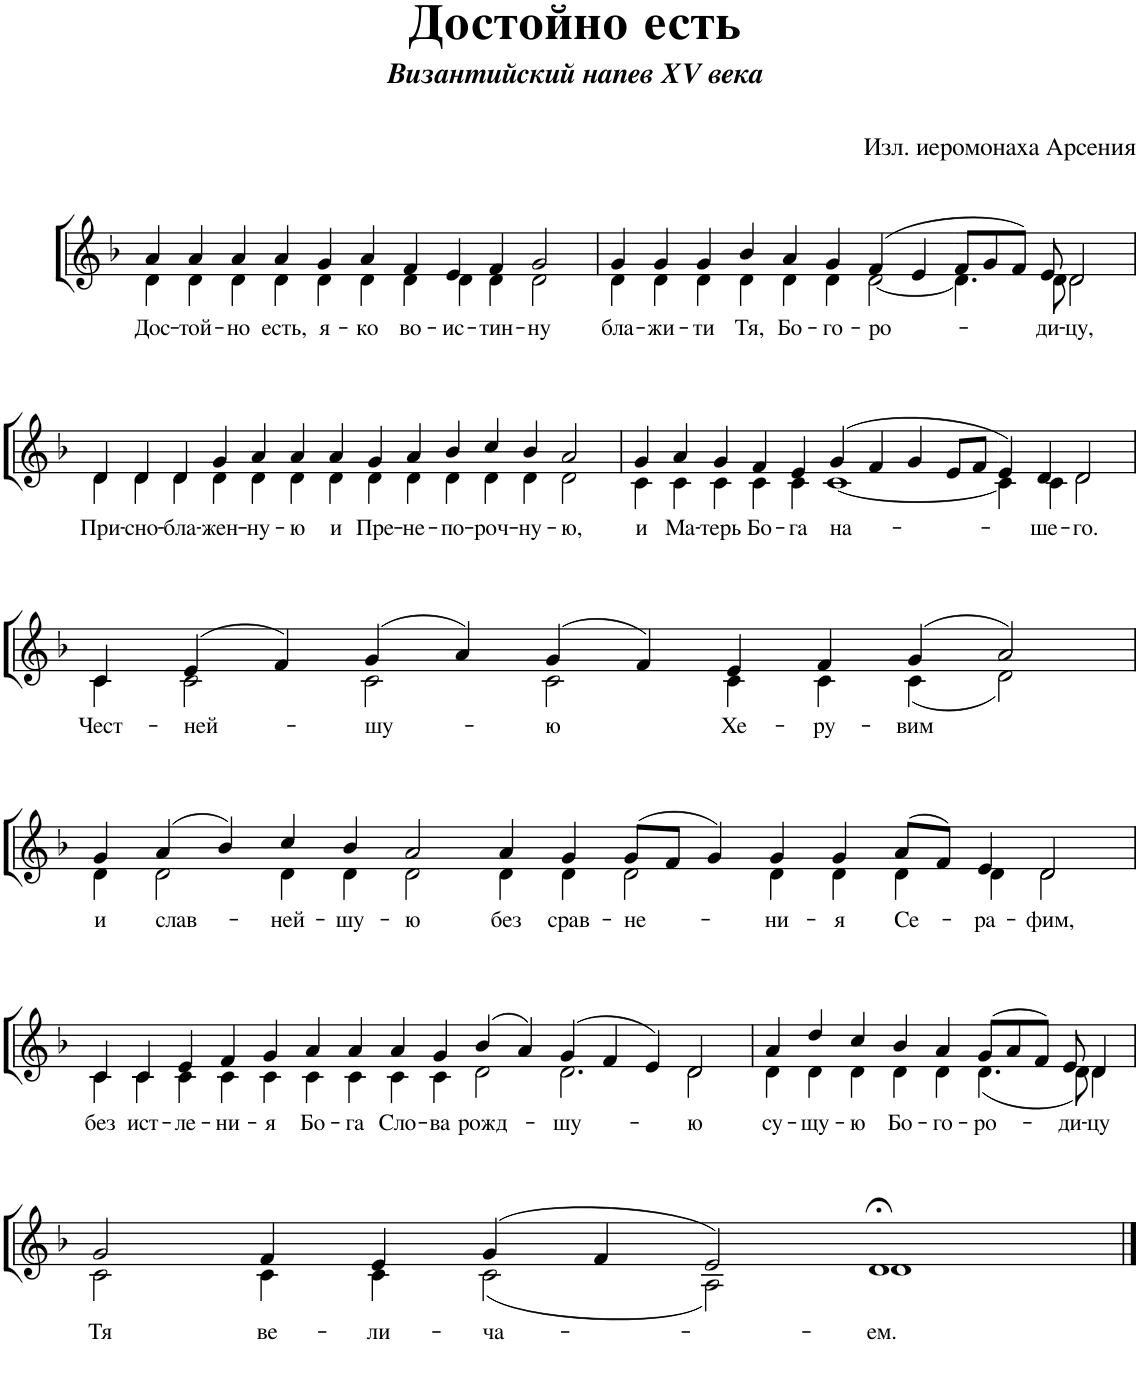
**kern	**text
*part1	*part1
*staff1	*staff1
*I"Piano	*
*I'Pno.	*
*clefG2	*
*k[b-]	*
*M63/4	*
=1	=1
*^	*
!	!	!LO:LY:b
4a/	4d\	Дос-
!	!	!LO:LY:b
4a/	4d\	-той-
!	!	!LO:LY:b
4a/	4d\	-но
!	!	!LO:LY:b
4a/	4d\	есть,
!	!	!LO:LY:b
4g/	4d\	я-
!	!	!LO:LY:b
4a/	4d\	-ко
!	!	!LO:LY:b
4f/	4d\	во-
!	!	!LO:LY:b
4e/	4d\	-ис-
!	!	!LO:LY:b
4f/	4d\	-тин-
!	!	!LO:LY:b
2g/	2d\	-ну
=2	=2	=2
!	!	!LO:LY:b
4g/	4d\	бла-
!	!	!LO:LY:b
4g/	4d\	-жи-
!	!	!LO:LY:b
4g/	4d\	-ти
!	!	!LO:LY:b
4b-/	4d\	Тя,
!	!	!LO:LY:b
4a/	4d\	Бо-
!	!	!LO:LY:b
4g/	4d\	-го-
!	!	!LO:LY:b
(4f/	[2d\	-ро-
4e/	.	.
=3-	=3-	=3-
8f/L	4.d\]	.
8g/	.	.
8f/J)	.	.
!	!	!LO:LY:b
8e/	8d\	ди-
!	!	!LO:LY:b
2d/	2d\	-цу,
!!LO:LB:g=z	!!
=4	=4	=4
!	!	!LO:LY:b
4d/	4d\	При-
!	!	!LO:LY:b
4d/	4d\	-сно-
!	!	!LO:LY:b
4d/	4d\	-бла-
!	!	!LO:LY:b
4g/	4d\	-жен-
!	!	!LO:LY:b
4a/	4d\	-ну-
!	!	!LO:LY:b
4a/	4d\	-ю
!	!	!LO:LY:b
4a/	4d\	и
!	!	!LO:LY:b
4g/	4d\	Пре-
!	!	!LO:LY:b
4a/	4d\	-не-
!	!	!LO:LY:b
4b-/	4d\	-по-
!	!	!LO:LY:b
4cc/	4d\	-роч-
!	!	!LO:LY:b
4b-/	4d\	-ну-
!	!	!LO:LY:b
2a/	2d\	-ю,
=5	=5	=5
!	!	!LO:LY:b
4g/	4c\	и
!	!	!LO:LY:b
4a/	4c\	Ма-
!	!	!LO:LY:b
4g/	4c\	-терь
!	!	!LO:LY:b
4f/	4c\	Бо-
!	!	!LO:LY:b
4e/	4c\	-га
!	!	!LO:LY:b
(4g/	[1c	на-
4f/	.	.
4g/	.	.
8e/L	.	.
8f/J	.	.
=6-	=6-	=6-
4e/)	4c\]	.
!	!	!LO:LY:b
4d/	4c\	-ше-
!	!	!LO:LY:b
2d/	2d\	-го.
!!LO:LB:g=z	!!
=7	=7	=7
!	!	!LO:LY:b
4c/	4c\	Чест-
!	!	!LO:LY:b
(4e/	2c\	-ней-
4f/)	.	.
!	!	!LO:LY:b
(4g/	2c\	-шу-
4a/)	.	.
!	!	!LO:LY:b
(4g/	2c\	-ю
4f/)	.	.
!	!	!LO:LY:b
4e/	4c\	Хе-
!	!	!LO:LY:b
4f/	4c\	-ру-
!	!	!LO:LY:b
(4g/	(4c\	-вим
2a/)	2d\)	.
!!LO:LB:g=z	!!
=8	=8	=8
!	!	!LO:LY:b
4g/	4d\	и
!	!	!LO:LY:b
(4a/	2d\	слав-
4b-/)	.	.
!	!	!LO:LY:b
4cc/	4d\	-ней-
!	!	!LO:LY:b
4b-/	4d\	-шу-
!	!	!LO:LY:b
2a/	2d\	-ю
!	!	!LO:LY:b
4a/	4d\	без
!	!	!LO:LY:b
4g/	4d\	срав-
!	!	!LO:LY:b
(8g/L	2d\	-не-
8f/J	.	.
4g/)	.	.
!	!	!LO:LY:b
4g/	4d\	-ни-
!	!	!LO:LY:b
4g/	4d\	-я
!	!	!LO:LY:b
(8a/L	4d\	Се-
8f/J)	.	.
!	!	!LO:LY:b
4e/	4d\	-ра-
!	!	!LO:LY:b
2d/	2d\	-фим,
!!LO:LB:g=z	!!
=9	=9	=9
!	!	!LO:LY:b
4c/	4c\	без
!	!	!LO:LY:b
4c/	4c\	ист-
!	!	!LO:LY:b
4e/	4c\	-ле-
!	!	!LO:LY:b
4f/	4c\	-ни-
!	!	!LO:LY:b
4g/	4c\	-я
!	!	!LO:LY:b
4a/	4c\	Бо-
!	!	!LO:LY:b
4a/	4c\	-га
!	!	!LO:LY:b
4a/	4c\	Сло-
!	!	!LO:LY:b
4g/	4c\	-ва
!	!	!LO:LY:b
(4b-/	2d\	рожд-
4a/)	.	.
!	!	!LO:LY:b
(4g/	2.d\	-шу-
4f/	.	.
4e/)	.	.
!	!	!LO:LY:b
2d/	2d\	-ю
=10	=10	=10
!	!	!LO:LY:b
4a/	4d\	су-
!	!	!LO:LY:b
4dd/	4d\	-щу-
!	!	!LO:LY:b
4cc/	4d\	-ю
!	!	!LO:LY:b
4b-/	4d\	Бо-
!	!	!LO:LY:b
4a/	4d\	-го-
!	!	!LO:LY:b
(8g/L	(4.d\	-ро-
8a/	.	.
8f/J)	.	.
!	!	!LO:LY:b
8e/	8d\)	-ди-
!	!	!LO:LY:b
4d/	4d\	-цу
!!LO:LB:g=z	!!
=11	=11	=11
!	!	!LO:LY:b
2g/	2c\	Тя
!	!	!LO:LY:b
4f/	4c\	ве-
!	!	!LO:LY:b
4e/	4c\	-ли-
!	!	!LO:LY:b
(4g/	(2c\	-ча-
4f/	.	.
2e/)	2A\)	.
!	!	!LO:LY:b
1d;<	1d	-ем.
*v	*v	*
==	==
*-	*-
